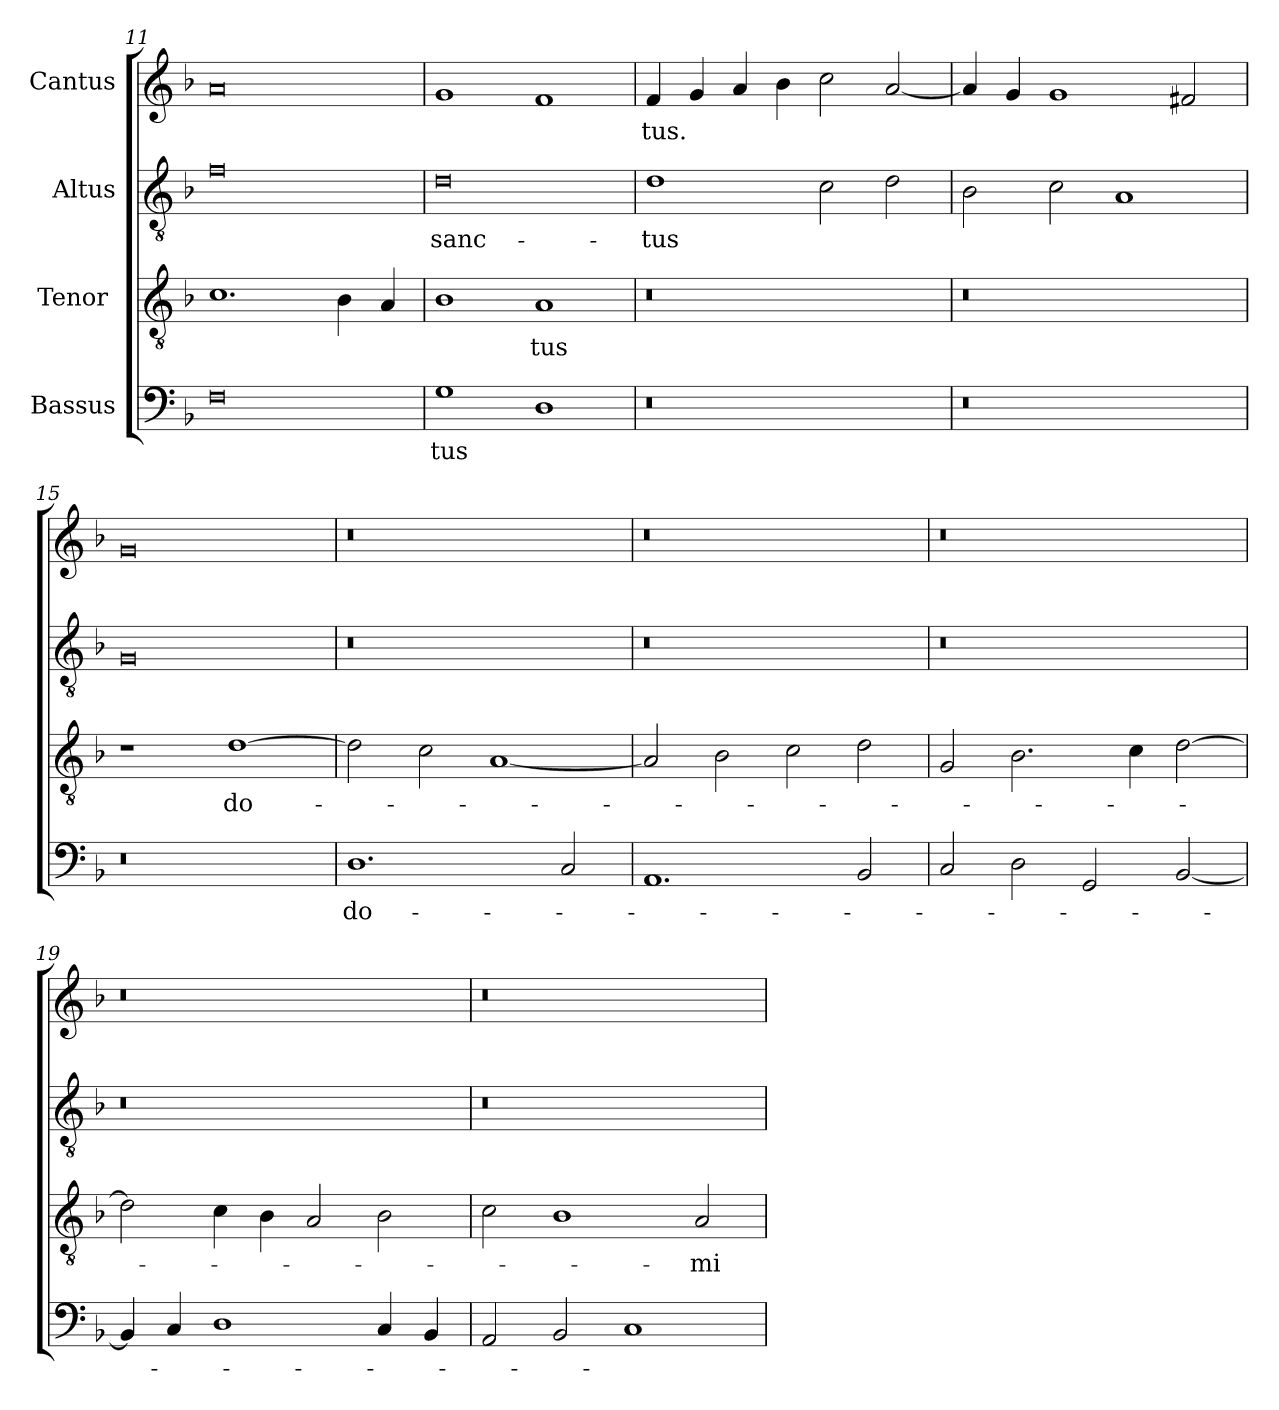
**kern	**text	**kern	**text	**kern	**text	**kern	**text
*part4	*part4	*part3	*part3	*part2	*part2	*part1	*part1
*staff4	*staff4	*staff3	*staff3	*staff2	*staff2	*staff1	*staff1
*I"Bassus	*	*I"Tenor 	*	*I"Altus	*	*I"Cantus	*
!!LO:LB:g=z
*clefF4	*	*clefGv2	*	*clefGv2	*	*clefG2	*
*k[b-]	*	*k[b-]	*	*k[b-]	*	*k[b-]	*
*F:	*	*F:	*	*F:	*	*F:	*
=11	=11	=11	=11	=11	=11	=11	=11
0F\	.	1.c\	.	0f\	.	0a/	.
.	.	4B-\	.	.	.	.	.
.	.	4A/	.	.	.	.	.
=12	=12	=12	=12	=12	=12	=12	=12
!	!	!	!	!	!LO:LY:i	!	!
1G\	-tus	1B-\	.	0d\	sanc-	1g/	.
1D\	.	1A/	-tus	.	.	1f/	.
=13	=13	=13	=13	=13	=13	=13	=13
!	!	!	!	!	!LO:LY:i	!	!
0r	.	0r	.	1d\	-tus	4f/	-tus.
.	.	.	.	.	.	4g/	.
.	.	.	.	.	.	4a/	.
.	.	.	.	.	.	4b-\	.
.	.	.	.	2c\	.	2cc\	.
.	.	.	.	2d\	.	[2a/	.
=14	=14	=14	=14	=14	=14	=14	=14
0r	.	0r	.	2B-\	.	4a/]	.
.	.	.	.	.	.	4g/	.
.	.	.	.	2c\	.	1g/	.
.	.	.	.	1A/	.	.	.
.	.	.	.	.	.	2f#X/	.
=15	=15	=15	=15	=15	=15	=15	=15
0r	.	1r	.	0G/	.	0g/	.
.	.	[1d\	do-	.	.	.	.
=16	=16	=16	=16	=16	=16	=16	=16
1.D\	do-	2d\]	.	0r	.	0r	.
.	.	2c\	.	.	.	.	.
.	.	[1A/	.	.	.	.	.
2C/	.	.	.	.	.	.	.
!!LO:PB:g=z
=17	=17	=17	=17	=17	=17	=17	=17
1.AA/	.	2A/]	.	0r	.	0r	.
.	.	2B-\	.	.	.	.	.
.	.	2c\	.	.	.	.	.
2BB-/	.	2d\	.	.	.	.	.
=18	=18	=18	=18	=18	=18	=18	=18
2C/	.	2G/	.	0r	.	0r	.
2D\	.	2.B-\	.	.	.	.	.
2GG/	.	.	.	.	.	.	.
.	.	4c\	.	.	.	.	.
[2BB-/	.	[2d\	.	.	.	.	.
=19	=19	=19	=19	=19	=19	=19	=19
4BB-/]	.	2d\]	.	0r	.	0r	.
4C/	.	.	.	.	.	.	.
1D\	.	4c\	.	.	.	.	.
.	.	4B-\	.	.	.	.	.
.	.	2A/	.	.	.	.	.
4C/	.	2B-\	.	.	.	.	.
4BB-/	.	.	.	.	.	.	.
=20	=20	=20	=20	=20	=20	=20	=20
2AA/	.	2c\	.	0r	.	0r	.
2BB-/	.	1B-\	.	.	.	.	.
1C/	.	.	.	.	.	.	.
.	.	2A/	-mi-	.	.	.	.
=	=	=	=	=	=	=	=
*-	*-	*-	*-	*-	*-	*-	*-
